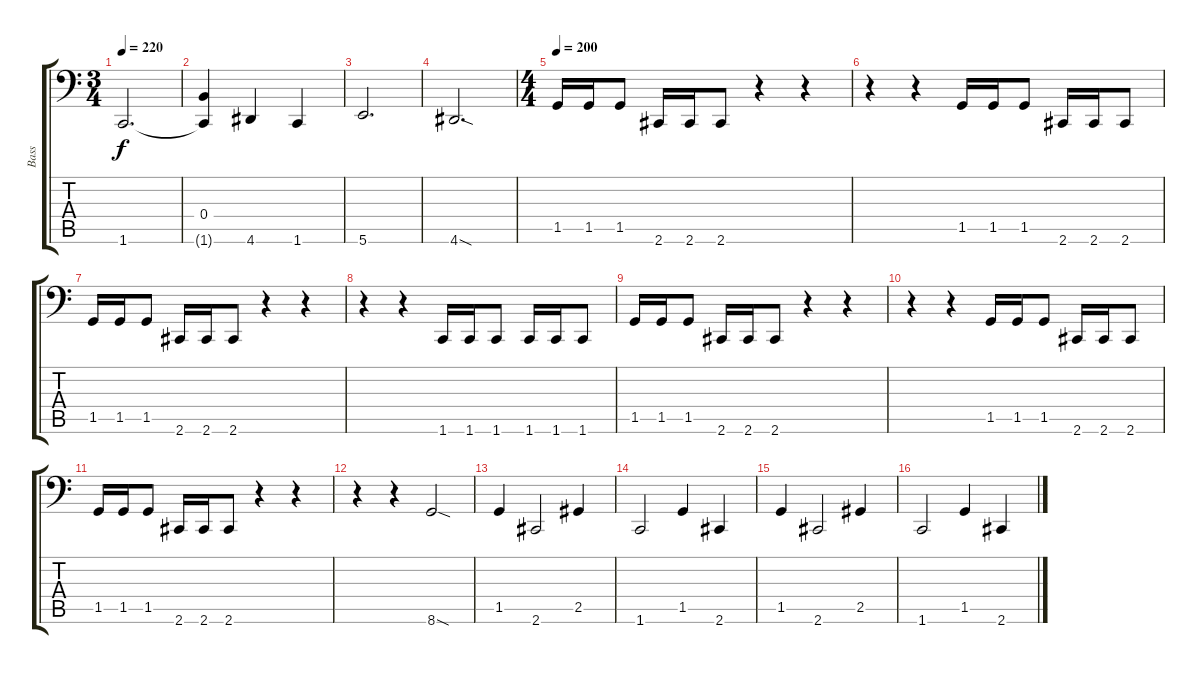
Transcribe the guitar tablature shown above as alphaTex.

\track ("Bass" "Bass") {instrument electricbassfinger}
\staff {score tabs}
\tuning (Db3 Ab2 E2 B1 Gb1 B0) {hide}
\ts (3 4)
\tempo 220
\clef f4
\ks c
1.6.2{d dy f} |
(0.4{t} 1.6{t}).4 4.6.4 1.6.4 |
5.6.2{d} |
4.6{sod}.2{d} |
\ts (4 4)
\tempo 200
1.5.16 1.5.16 1.5.8 2.6.16 2.6.16 2.6.8 r.4 r.4 |
r.4 r.4 1.5.16 1.5.16 1.5.8 2.6.16 2.6.16 2.6.8 |
1.5.16 1.5.16 1.5.8 2.6.16 2.6.16 2.6.8 r.4 r.4 |
r.4 r.4 1.6.16 1.6.16 1.6.8 1.6.16 1.6.16 1.6.8 |
1.5.16 1.5.16 1.5.8 2.6.16 2.6.16 2.6.8 r.4 r.4 |
r.4 r.4 1.5.16 1.5.16 1.5.8 2.6.16 2.6.16 2.6.8 |
1.5.16 1.5.16 1.5.8 2.6.16 2.6.16 2.6.8 r.4 r.4 |
r.4 r.4 8.6{sod}.2 |
1.5.4 2.6.2 2.5.4 |
1.6.2 1.5.4 2.6.4 |
1.5.4 2.6.2 2.5.4 |
1.6.2 1.5.4 2.6.4
